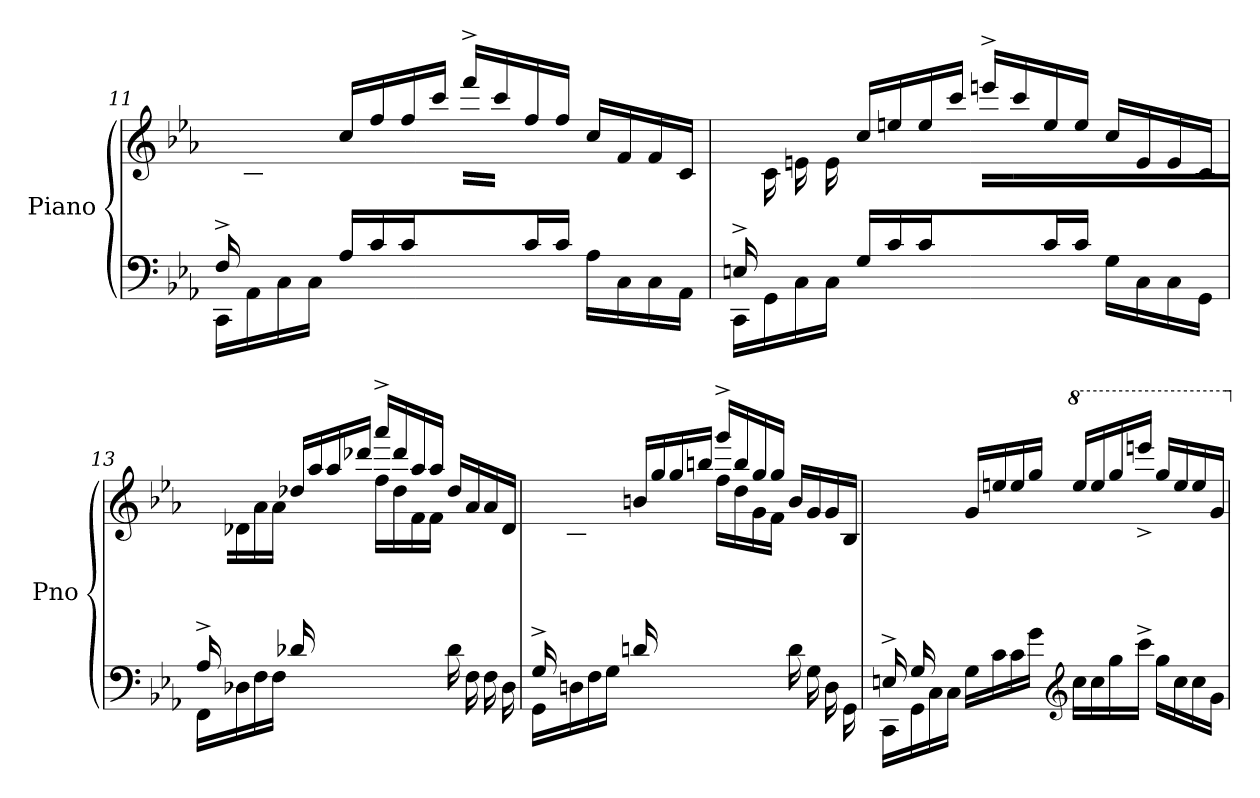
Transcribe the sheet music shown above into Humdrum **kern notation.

**kern	**kern
*part1	*part1
*staff2	*staff1
*I"Piano	*
*I'Pno	*
!!LO:PB:g=z
*clefF4	*clefG2
*k[b-e-a-]	*k[b-e-a-]
=11	=11
*^	*^
(>16F^/LL	16CC\LL	16ryy	4..ryy
2...ryy	16AA-\	16c\	.
.	16C\	16f\	.
.	16C\JJ	16f\JJ	.
.	16A-/LL	16cc/LL	.
.	16c/	16ff/	.
.	16c/	16ff/	.
.	8.ryy	16ccc/JJ	16a-\JJ
.	.	16fff^/LL	16cc\LL
.	.	16ccc/	16a-\
.	16c/	16ff/	4.ryy
.	16c/JJ	16ff/JJ	.
.	16A-\LL	16cc/LL	.
.	16C\	16f/	.
.	16C\	16f/	.
.	16AA-\JJ	16c/JJ)	.
=12	=12	=12	=12
(>16En^/LL	16CC\LL	16ryy	4..ryy
2...ryy	16GG\	16c\	.
.	16C\	16en\	.
.	16C\JJ	16e\JJ	.
.	16G/LL	16cc/LL	.
.	16c/	16een/	.
.	16c/	16ee/	.
.	8.ryy	16ccc/JJ	16g\JJ
.	.	16eeen^/LL	16cc\LL
.	.	16ccc/	16g\
.	16c/	16ee/	4.ryy
.	16c/JJ	16ee/JJ	.
.	16G\LL	16cc/LL	.
.	16C\	16e/	.
.	16C\	16e/	.
.	16GG\JJ	16c/JJ)	.
!!LO:LB:g=z	!!
=13	=13	=13	=13
(>16A-^/LL	16FF\LL	16ryy	16ryy
*	*	*v	*v
2...ryy	16D-X\	16d-X\
.	16F\	16a-\
.	16F\JJ	16a-\JJ
.	16d-X/LL	16dd-X/LL
*	*	*^
.	4..ryy	16aa-/	16f\
.	.	16aa-/	16f\
.	.	16ddd-X/JJ	16dd-X\JJ
.	.	16aaa-^/LL	16ff\LL
.	.	16ddd-/	16dd-\
.	.	16aa-/	16f\
.	.	16aa-/JJ	16f\JJ
.	16d-\LL	16dd-/LL	4ryy
.	16F\	16a-/	.
.	16F\	16a-/	.
.	16D-\JJ	16d-/JJ)	.
=14	=14	=14	=14
(>16G^/LL	16GG\LL	16ryy	16ryy
*	*	*v	*v
2...ryy	16Dn\	16Bn\
.	16F\	16g\
.	16G\JJ	16g\JJ
.	16dn/LL	16bn/LL
*	*	*^
.	4..ryy	16gg/	16f\
.	.	16gg/	16g\
.	.	16bbn/JJ	16ddn\JJ
.	.	16ggg^/LL	16ff\LL
.	.	16bb/	16dd\
.	.	16gg/	16g\
.	.	16gg/JJ	16f\JJ
.	16d\LL	16b/LL	4ryy
.	16G\	16g/	.
.	16D\	16g/	.
.	16GG\JJ	16B/JJ)	.
*	*	*v	*v
!!LO:LB:g=z
=15	=15	=15
16En^/LL	16CC\LL	8ryy
16G/	16GG\	.
2..ryy	16C\	16en\
.	16C\JJ	16e\JJ
.	16G\LL	16g/LL
.	16c\	16een/
.	16c\	16ee/
.	16g\JJ	16gg/JJ
*clefG2	*	*
*	*	*8va
.	16cc\LL	16eee/LL
.	16cc\	16eee/
.	16gg\	16ggg/
.	16ccc^\JJ	16eeeen^/JJ
.	16gg\LL	16ggg/LL
.	16cc\	16eee/
.	16cc\	16eee/
.	16g\JJ	16gg/JJ
*	*	*X8va
*v	*v	*
=	=
*-	*-
